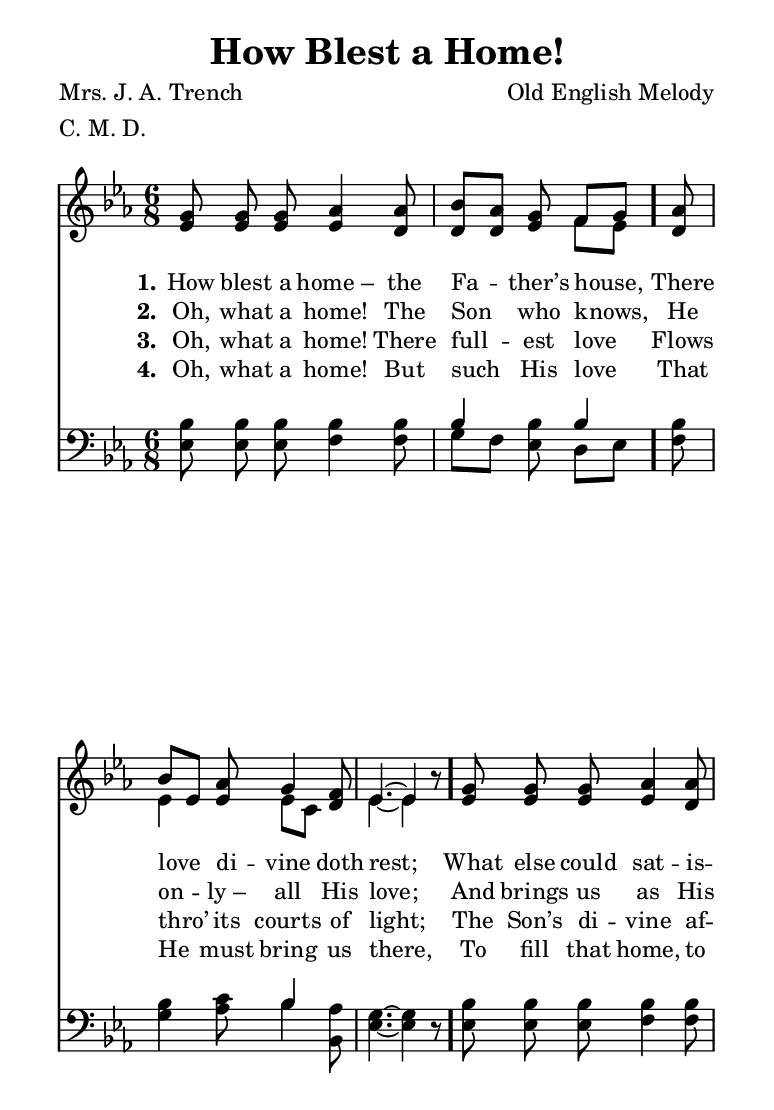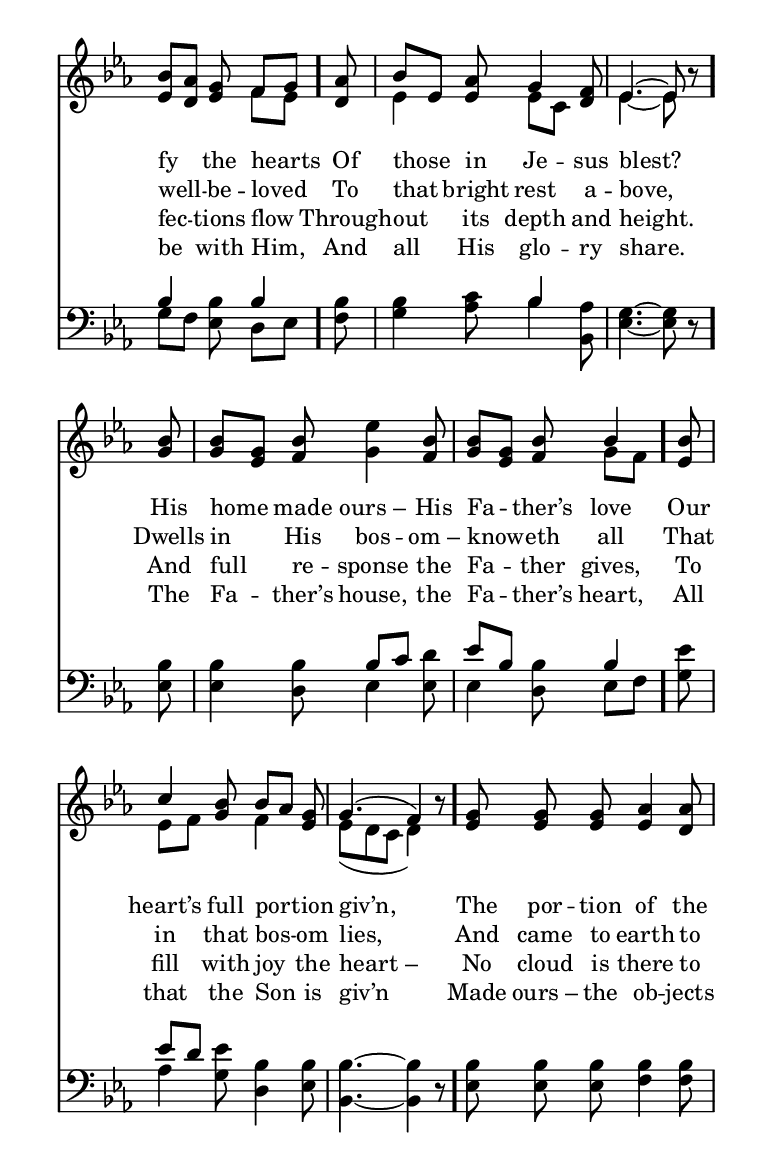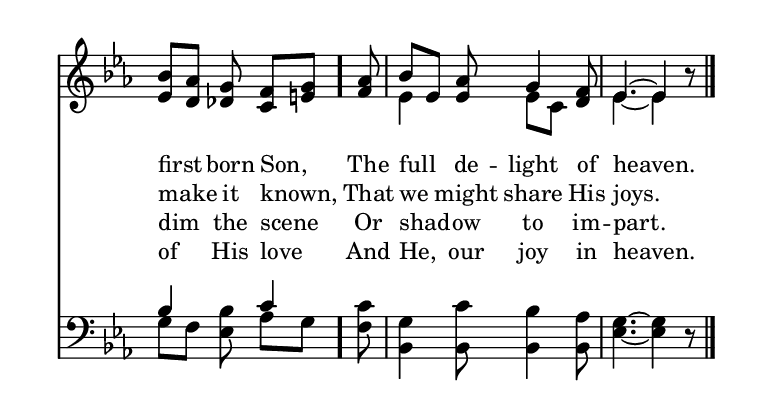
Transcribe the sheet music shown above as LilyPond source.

\include "common/global.ily"
\paper {
  \include "common/paper.ily"
}

\header{
  hymnnumber = "202"
  title = "How Blest a Home!"
  tunename = "Prospect"
  meter = "C. M. D."
  poet = "Mrs. J. A. Trench"
  composer = "Old English Melody"
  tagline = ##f
}

global = {
  \include "common/overrides.ily"
  \override Staff.TimeSignature.style = #'numbered
  \time 6/8
  \override Score.MetronomeMark.transparent = ##t % hide all fermata changes too
  \tempo 8=120
  \key ees \major
  \autoBeamOff
}

notesSoprano = {
\global
\relative c'' {

  g8 g g aes4 aes8 | bes8[ aes] g f[ g]
  aes8 | bes[ ees,] aes g4 f8 | ees4. ~ ees4 r8 \eogbreak
  g8 g g aes4 aes8 | bes8[ aes] g f[ g]
  aes8 | bes[ ees,] aes g4 f8 | ees4. ~ ees8 r8 \eogbreak
  bes'8 | bes[ g] bes ees4 bes8 | bes8[ g] bes bes4
  bes8 | c4 bes8 bes[ aes] g | g4.( f4) r8 \eogbreak
  g8 g g aes4 aes8 | bes8[ aes] g f[ g]
  aes8 | bes[ ees,] aes g4 f8 | ees4. ~ ees4 r8

  \bar "|."

}
}

notesAlto = {
\global
\relative e' {

  ees8 ees ees ees4 d8 | d8[ d] ees f[ ees]
  d8 | ees4 ees8 ees8[ c] d | ees4. ~ ees4 r8
  ees8 ees ees ees4 d8 | ees8[ d] ees f[ ees]
  d8 | ees4 ees8 ees8[ c] d | ees4. ~ ees8 r8
  g8 | g[ ees] f g4 f8 | g8[ ees] f g[ f]
  ees8 | ees[ f] g f4 ees8 | ees8([ d c] d4) r8
  ees8 ees ees ees4 d8 | ees8[ d] des c[ e]
  f8 | ees4 ees8 ees8[ c] d | ees4. ~ ees4 r8

}
}

notesTenor = {
\global
\relative a {

  bes8 bes bes bes4 bes8 | bes4 bes8 bes4
  bes8 | bes4 c8 bes4 aes8 | g4. ~ g4 r8
  bes8 bes bes bes4 bes8 | bes4 bes8 bes4
  bes8 | bes4 c8 bes4 aes8 | g4. ~ g8 r8
  bes8 | bes4 bes8 bes[ c] d | ees[ bes] bes bes4
  ees8 | ees[ d] ees bes4 bes8 | bes4. ~ bes4 r8
  bes8 bes bes bes4 bes8 | bes4 bes8 c4
  c8 | g4 c8 bes4 aes8 | g4. ~ g4 r8

}
}

notesBass = {
\global
\relative f {

  ees8 ees ees f4 f8 | g[ f] ees d[ ees]
  f8 | g4 aes8 bes4 bes,8 | ees4. ~ ees4 r8
  ees8 ees ees f4 f8 | g[ f] ees d[ ees]
  f8 | g4 aes8 bes4 bes,8 | ees4. ~ ees8 r8
  ees8 | ees4 d8 ees4 ees8 | ees4 d8 ees[ f]
  g8 | aes4 g8 d4 ees8 | bes4. ~ bes4 r8
  ees8 ees ees f4 f8 | g[ f] ees aes[ g]
  f8 | bes,4 bes8 bes4 bes8 | ees4. ~ ees4 r8

}
}

wordsA = \lyricmode {
\set stanza = "1."

How blest a home_– the Fa -- ther’s house, \bar "."
There love di -- vine doth rest; \bar "."
What else could sat -- is -- fy the hearts \bar "."
Of those in Je -- sus blest? \bar "."
His home made ours_– His Fa -- ther’s love \bar "."
Our heart’s full por -- tion giv’n, \bar "."
The por -- tion of the first -- born Son, \bar "."
The full de -- light of heaven. \bar "."

}

wordsB = \lyricmode {
\set stanza = "2."

Oh, what a home! The Son who knows,
He on -- ly_– all His love;
And brings us as His well -- be -- loved
To that bright rest a -- bove,
Dwells in His bos -- om_– know -- eth all
That in that bos -- om lies,
And came to earth to make it known,
That we might share His joys.

}

wordsC = \lyricmode {
\set stanza = "3."

Oh, what a home! There full -- est love
Flows thro’ its courts of light;
The Son’s di -- vine af -- fec -- tions flow
Through -- out its depth and height.
And full re -- sponse the Fa -- ther gives,
To fill with joy the heart_–
No cloud is there to dim the scene
Or shad -- ow to im -- part.

}

wordsD = \lyricmode {
\set stanza = "4."

Oh, what a home! But such His love
That He must bring us there,
To fill that home, to be with Him,
And all His glo -- ry share.
The Fa -- ther’s house, the Fa -- ther’s heart,
All that the Son is giv’n
Made ours_– the ob -- jects of His love
And He, our joy in heaven.

}

\score {
  \context ChoirStaff <<
    \context Staff = upper <<
      \set Staff.autoBeaming = ##f
      \set ChoirStaff.systemStartDelimiter = #'SystemStartBar
      \set ChoirStaff.printPartCombineTexts = ##f
      \partcombine #'(2 . 11) \notesSoprano \notesAlto
      \context NullVoice = sopranos { \voiceOne << \notesSoprano >> }
      \context Lyrics = one   \lyricsto sopranos \wordsA
      \context Lyrics = two   \lyricsto sopranos \wordsB
      \context Lyrics = three \lyricsto sopranos \wordsC
      \context Lyrics = four  \lyricsto sopranos \wordsD
    >>
    \context Staff = men <<
      \set Staff.autoBeaming = ##f
      \clef bass
      \set ChoirStaff.printPartCombineTexts = ##f
      \partcombine #'(2 . 11) \notesTenor \notesBass
    >>
  >>
  \layout {
    \include "common/layout.ily"
  }
  #(cond ((ly:get-option 'eog-midi-permitted) #{ \midi{
    \include "common/midi.ily"
  } #}))
}

\version "2.19.49"  % necessary for upgrading to future LilyPond versions.

% vi:set et ts=2 sw=2 ai nocindent syntax=lilypond:
